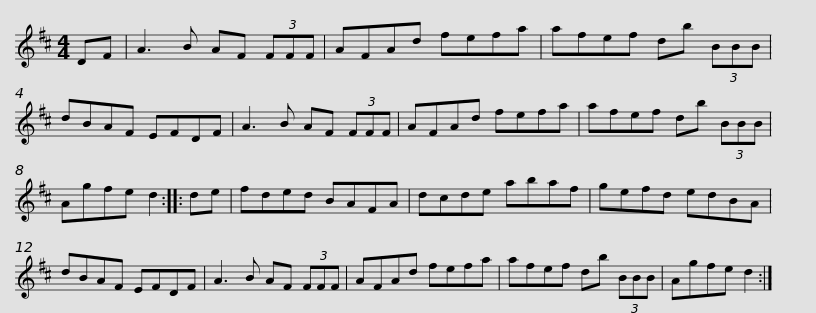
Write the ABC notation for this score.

X:1
L:1/8
M:4/4
I:linebreak $
K:D
V:1 treble
V:1
 DF | A3 B AF (3FFF | AFAd fefa | afef db (3BBB | dBAF EFDF | %5
 A3 B AF (3FFF |$ AFAd fefa | afef db (3BBB | Agfe d2 :: de | %10
 fded BAFA | dcde abaf |$ gefd edBA | dBAF EFDF | A3 B AF (3FFF | %15
 AFAd fefa | afef db (3BBB | Agfe d2 :| %18
